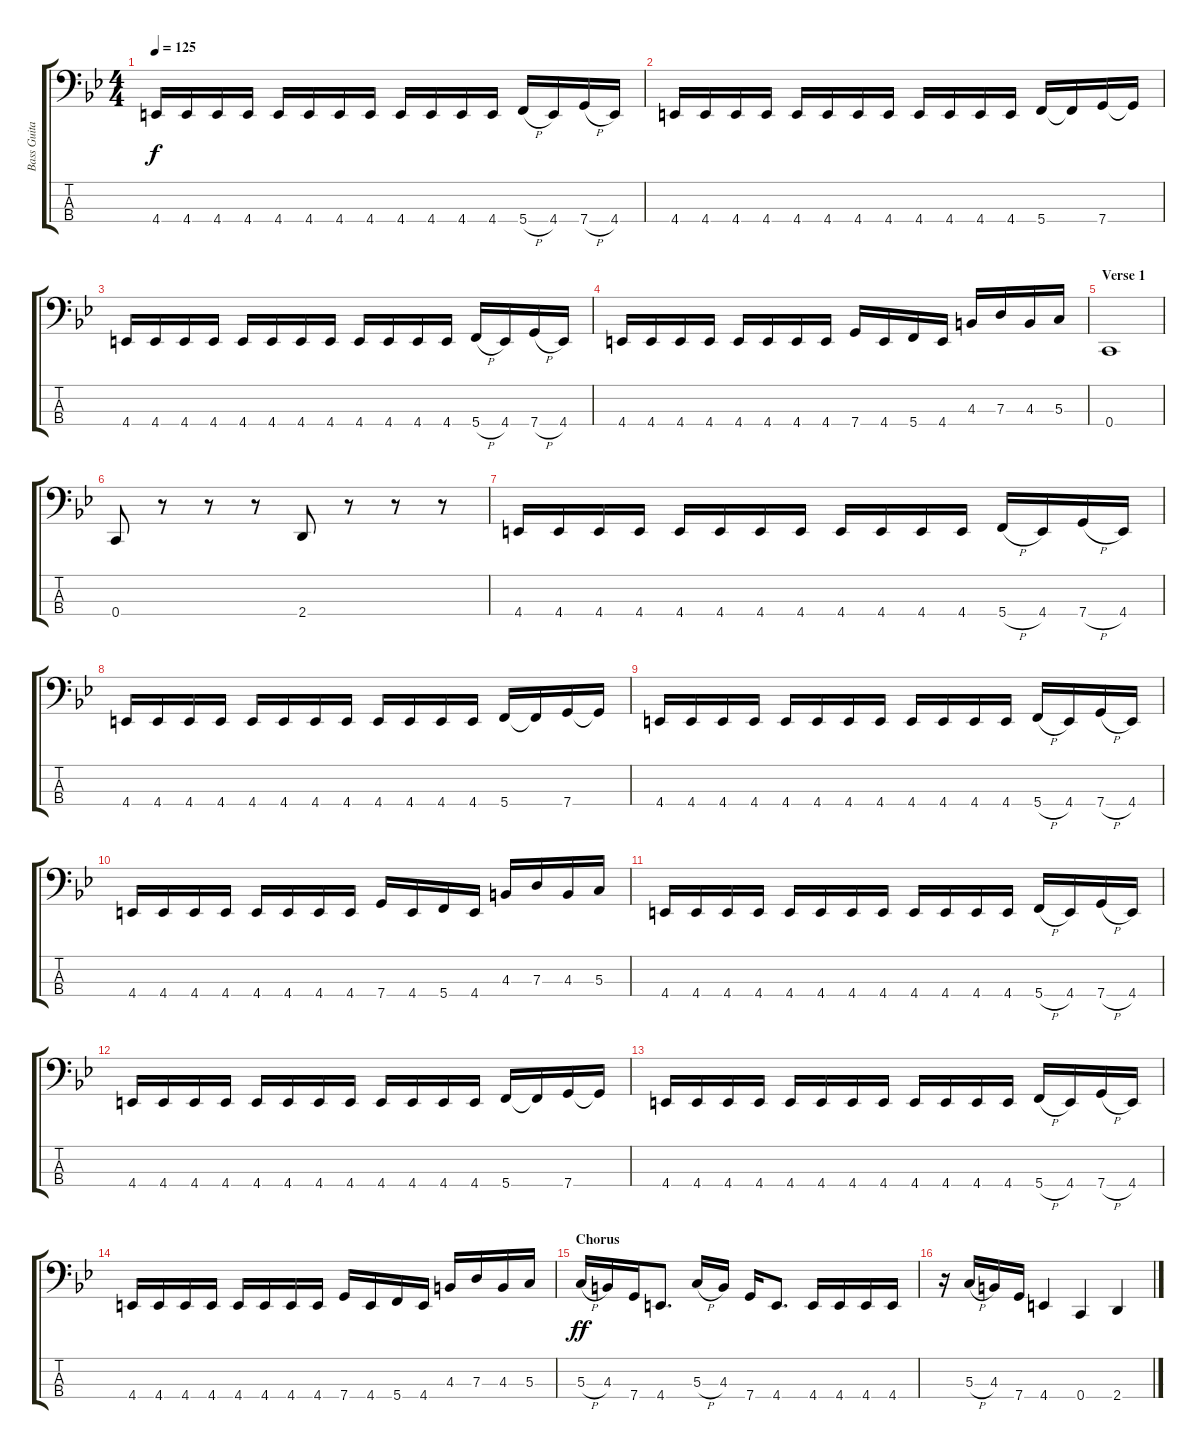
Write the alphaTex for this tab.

\track ("Bass Guitar" "Bass Guita") {instrument electricbasspick}
\staff {score tabs}
\tuning (F2 C2 G1 C1) {hide}
\ts (4 4)
\tempo 125
\clef f4
\ks bb
4.4.16{dy f} 4.4.16 4.4.16 4.4.16 4.4.16 4.4.16 4.4.16 4.4.16 4.4.16 4.4.16 4.4.16 4.4.16 5.4{h}.16 4.4.16 7.4{h}.16 4.4.16 |
4.4.16 4.4.16 4.4.16 4.4.16 4.4.16 4.4.16 4.4.16 4.4.16 4.4.16 4.4.16 4.4.16 4.4.16 5.4.16 5.4{t}.16 7.4.16 7.4{t}.16 |
4.4.16 4.4.16 4.4.16 4.4.16 4.4.16 4.4.16 4.4.16 4.4.16 4.4.16 4.4.16 4.4.16 4.4.16 5.4{h}.16 4.4.16 7.4{h}.16 4.4.16 |
4.4.16 4.4.16 4.4.16 4.4.16 4.4.16 4.4.16 4.4.16 4.4.16 7.4.16 4.4.16 5.4.16 4.4.16 4.3.16 7.3.16 4.3.16 5.3.16 |
\section ("" "Verse 1")
0.4.1 |
0.4.8 r.8 r.8 r.8 2.4.8 r.8 r.8 r.8 |
4.4.16 4.4.16 4.4.16 4.4.16 4.4.16 4.4.16 4.4.16 4.4.16 4.4.16 4.4.16 4.4.16 4.4.16 5.4{h}.16 4.4.16 7.4{h}.16 4.4.16 |
4.4.16 4.4.16 4.4.16 4.4.16 4.4.16 4.4.16 4.4.16 4.4.16 4.4.16 4.4.16 4.4.16 4.4.16 5.4.16 5.4{t}.16 7.4.16 7.4{t}.16 |
4.4.16 4.4.16 4.4.16 4.4.16 4.4.16 4.4.16 4.4.16 4.4.16 4.4.16 4.4.16 4.4.16 4.4.16 5.4{h}.16 4.4.16 7.4{h}.16 4.4.16 |
4.4.16 4.4.16 4.4.16 4.4.16 4.4.16 4.4.16 4.4.16 4.4.16 7.4.16 4.4.16 5.4.16 4.4.16 4.3.16 7.3.16 4.3.16 5.3.16 |
4.4.16 4.4.16 4.4.16 4.4.16 4.4.16 4.4.16 4.4.16 4.4.16 4.4.16 4.4.16 4.4.16 4.4.16 5.4{h}.16 4.4.16 7.4{h}.16 4.4.16 |
4.4.16 4.4.16 4.4.16 4.4.16 4.4.16 4.4.16 4.4.16 4.4.16 4.4.16 4.4.16 4.4.16 4.4.16 5.4.16 5.4{t}.16 7.4.16 7.4{t}.16 |
4.4.16 4.4.16 4.4.16 4.4.16 4.4.16 4.4.16 4.4.16 4.4.16 4.4.16 4.4.16 4.4.16 4.4.16 5.4{h}.16 4.4.16 7.4{h}.16 4.4.16 |
4.4.16 4.4.16 4.4.16 4.4.16 4.4.16 4.4.16 4.4.16 4.4.16 7.4.16 4.4.16 5.4.16 4.4.16 4.3.16 7.3.16 4.3.16 5.3.16 |
\section ("" "Chorus")
5.3{h}.16{dy ff} 4.3.16 7.4.16 4.4.8{d} 5.3{h}.16 4.3.16 7.4.16 4.4.8{d} 4.4.16 4.4.16 4.4.16 4.4.16 |
r.16 5.3{h}.16 4.3.16 7.4.16 4.4.4 0.4.4 2.4.4
